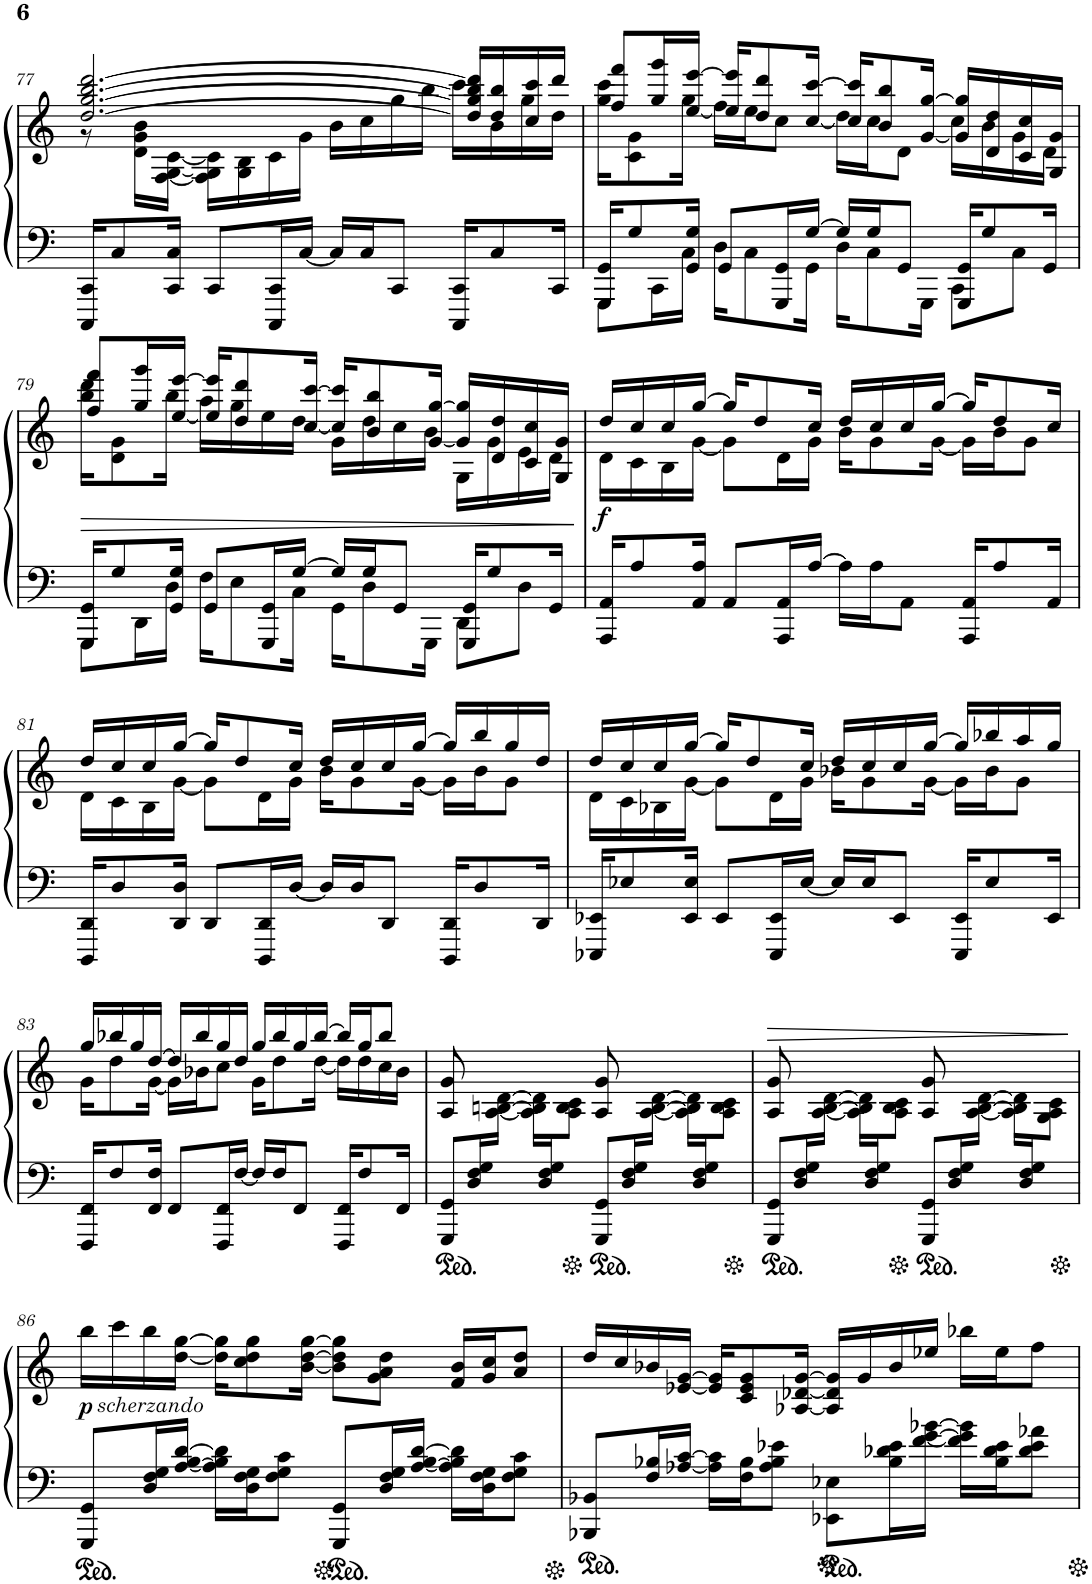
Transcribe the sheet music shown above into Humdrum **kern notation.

**kern	**kern	**dynam
*part1	*part1	*part1
*staff2	*staff1	*staff1/2
*I"Piano	*	*
*I'Pno.	*	*
!!LO:PB:g=z
*clefF4	*clefG2	*
*k[]	*k[]	*
*M4/4	*M4/4	*
=77	=77	=77
*	*^	*
16CCC/ 16CC/KL	[2.dd/ [2.gg/ [2.bb/ [2.ddd/	8r	.
8C/	.	.	.
.	.	16d\ 16g\ 16b\LL	.
16CC/ 16C/Jk	.	[16F\ [16G\ [16c\JJ	.
8CC/L	.	16F\] 16G\] 16c\]LL	.
.	.	16G\ 16B\	.
16CCC/ 16CC/L	.	16c\	.
[16C/JJ	.	16g\JJ	.
16C/LL]	.	16b\LL	.
16C/J	.	16cc\	.
8CC/J	.	16gg\	.
.	.	16bb\JJ	.
16CCC/ 16CC/KL	16dd/] 16gg/] 16bb/] 16ddd/]LL	16ccc\LL	.
8C/	16dd/ 16bb/	16b\	.
.	16cc/ 16ccc/	16gg\	.
16CC/Jk	16ddd/JJ	16dd\JJ	.
=78	=78	=78	=78
*^	*	*	*
8GGG\L	16GGG/ 16GG/KL	8ff/ 8fff/L	16gg\ 16ccc\KL	.
.	8G/	.	8c\ 8g\	.
16CC\L	.	16gg/ 16ggg/L	.	.
16C\JJ	16GG/ 16G/Jk	[<16ee/ [16eee/JJ	16gg\Jk	.
16D\KL	8GG/L	16ee/] 16eee/]KL	16ff\LL	.
8C\	.	8dd/ 8ddd/	16ee\J	.
.	16GGG/ 16GG/L	.	8cc\J	.
16GG\Jk	[16G/JJ	[<16cc/ [16ccc/Jk	.	.
16D\KL	16G/LL]	16cc/] 16ccc/]KL	16dd\LL	.
8C\	16G/J	8b/ 8bb/	16cc\J	.
.	8GG/J	.	8d\J	.
16GGG\Jk	.	[<16g/ [16gg/Jk	.	.
8CC\L	16GGG/ 16GG/KL	16g/] 16gg/]LL	16cc\LL	.
.	8G/	16d/ 16dd/	16b\	.
8C\J	.	16c/ 16cc/	16g\	.
.	16GG/Jk	16G/ 16g/JJ	16d\JJ	.
!!LO:LB:g=z	!!
=79	=79	=79	=79	=79
8GGG\L	16GGG/ 16GG/KL	8ff/ 8fff/L	16bb\ 16ddd\KL	.
.	8G/	.	8d\ 8g\	.
16DD\L	.	16gg/ 16ggg/L	.	.
16D\JJ	16GG/ 16G/Jk	[<16ee/ [16eee/JJ	16bb\Jk	.
16F\KL	8GG/L	16ee/] 16eee/]KL	16aa\LL	.
8E\	.	8dd/ 8ddd/	16gg\	.
.	16GGG/ 16GG/L	.	16ee\	.
16C\Jk	[16G/JJ	[<16cc/ [16ccc/Jk	16dd\JJ	.
16GG\KL	16G/LL]	16cc/] 16ccc/]KL	16g\LL	.
8D\	16G/J	8b/ 8bb/	16dd\	.
.	8GG/J	.	16cc\	.
16GGG\Jk	.	[<16g/ [16gg/Jk	16b\JJ	.
8DD\L	16GGG/ 16GG/KL	16g/] 16gg/]LL	16G\LL	.
.	8G/	16d/ 16dd/	16g\	.
8D\J	.	16c/ 16cc/	16e\	.
.	16GG/Jk	16G/ 16g/JJ	16d\JJ	.
=80	=80	=80	=80	=80
!	!	!	!	!LO:DY:b
*v	*v	*	*	*
16AAA/ 16AA/KL	16dd/LL	16d\LL	f
8A/	16cc/	16c\	.
.	16cc/	16B\	.
16AA/ 16A/Jk	[16gg/JJ	[16g\JJ	.
8AA/L	16gg/KL]	8g\L]	.
.	8dd/	.	.
16AAA/ 16AA/L	.	16d\L	.
[16A/JJ	16cc/Jk	16g\JJ	.
16A\LL]	16dd/LL	16b\KL	.
16A\J	16cc/	8g\	.
8AA\J	16cc/	.	.
.	[16gg/JJ	[16g\Jk	.
16AAA/ 16AA/KL	16gg/KL]	16g\LL]	.
8A/	8dd/	16b\J	.
.	.	8g\J	.
16AA/Jk	16cc/Jk	.	.
!!LO:LB:g=z	!!
=81	=81	=81	=81
16DDD/ 16DD/KL	16dd/LL	16d\LL	.
8D/	16cc/	16c\	.
.	16cc/	16B\	.
16DD/ 16D/Jk	[16gg/JJ	[16g\JJ	.
8DD/L	16gg/KL]	8g\L]	.
.	8dd/	.	.
16DDD/ 16DD/L	.	16d\L	.
[16D/JJ	16cc/Jk	16g\JJ	.
16D/LL]	16dd/LL	16b\KL	.
16D/J	16cc/	8g\	.
8DD/J	16cc/	.	.
.	[16gg/JJ	[16g\Jk	.
16DDD/ 16DD/KL	16gg/LL]	16g\LL]	.
8D/	16bb/	16b\J	.
.	16gg/	8g\J	.
16DD/Jk	16dd/JJ	.	.
=82	=82	=82	=82
16EEE-X/ 16EE-X/KL	16dd/LL	16d\LL	.
8E-X/	16cc/	16c\	.
.	16cc/	16B-X\	.
16EE-/ 16E-/Jk	[16gg/JJ	[16g\JJ	.
8EE-/L	16gg/KL]	8g\L]	.
.	8dd/	.	.
16EEE-/ 16EE-/L	.	16d\L	.
[16E-/JJ	16cc/Jk	16g\JJ	.
16E-/LL]	16dd/LL	16b-X\KL	.
16E-/J	16cc/	8g\	.
8EE-/J	16cc/	.	.
.	[16gg/JJ	[16g\Jk	.
16EEE-/ 16EE-/KL	16gg/LL]	16g\LL]	.
8E-/	16bb-X/	16b-\J	.
.	16aa/	8g\J	.
16EE-/Jk	16gg/JJ	.	.
!!LO:LB:g=z	!!
=83	=83	=83	=83
16FFF/ 16FF/KL	16gg/LL	16g\KL	.
8F/	16bb-X/	8dd\	.
.	16gg/	.	.
16FF/ 16F/Jk	[16dd/JJ	[16g\Jk	.
8FF/L	16dd/LL]	16g\LL]	.
.	16bb-/	16b-X\J	.
16FFF/ 16FF/L	16gg/	8cc\J	.
[16F/JJ	16dd/JJ	.	.
16F/LL]	16gg/LL	16g\KL	.
16F/J	16bb-/	8dd\	.
8FF/J	16gg/	.	.
.	[16bb-/JJ	[16dd\Jk	.
16FFF/ 16FF/KL	16bb-/LL]	16dd\LL]	.
8F/	16gg/J	16dd\	.
.	8bb-/J	16cc\	.
16FF/Jk	.	16b-\JJ	.
=84	=84	=84	=84
8GGG/ 8GG/L	8A/ 8g/	8.ryy	.
16D/ 16F/ 16G/L	8ryy	.	.
8ryy	.	[16A\ [16Bn\ [16d\JJ	.
.	4ryy	16A\] 16B\] 16d\]LL	.
16D/ 16F/ 16G/J	.	16ryy	.
8ryy	.	8A\ 8B\ 8c\J	.
8GGG/ 8GG/L	8A/ 8g/	8.ryy	.
16D/ 16F/ 16G/L	8ryy	.	.
8ryy	.	[16A\ [16B\ [16d\JJ	.
.	4ryy	16A\] 16B\] 16d\]LL	.
16D/ 16F/ 16G/J	.	16ryy	.
8ryy	.	8A\ 8B\ 8c\J	.
=85	=85	=85	=85
8GGG/ 8GG/L	8A/ 8g/	8.ryy	.
16D/ 16F/ 16G/L	8ryy	.	.
8ryy	.	[16A\ [16B\ [16d\JJ	.
.	4ryy	16A\] 16B\] 16d\]LL	.
16D/ 16F/ 16G/J	.	16ryy	.
8ryy	.	8A\ 8B\ 8c\J	.
8GGG/ 8GG/L	8A/ 8g/	8.ryy	.
16D/ 16F/ 16G/L	8ryy	.	.
8ryy	.	[16A\ [16B\ [16d\JJ	.
.	4ryy	16A\] 16B\] 16d\]LL	.
16D/ 16F/ 16G/J	.	16ryy	.
8ryy	.	8G\ 8A\ 8c\J	.
!!LO:LB:g=z
=86	=86	=86	=86
!	!LO:TX:b:i:t=scherzando	!	!
!	!	!	!LO:DY:b
*	*v	*v	*
8GGG/ 8GG/L	16bb\LL	p
.	16ccc\	.
16D/ 16F/ 16G/L	16bb\	.
[16A/ [16B/ [16d/JJ	[16dd\ [16gg\JJ	.
16A\] 16B\] 16d\]LL	16dd\] 16gg\]KL	.
16D\ 16F\ 16G\J	8cc\ 8dd\ 8gg\	.
8F\ 8G\ 8c\J	.	.
.	[16b\ [16dd\ [16gg\Jk	.
8GGG/ 8GG/L	8b\] 8dd\] 8gg\]L	.
16D/ 16F/ 16G/L	8g\ 8a\ 8dd\J	.
[16A/ [16B/ [16d/JJ	.	.
16A\] 16B\] 16d\]LL	16f/ 16b/LL	.
16D\ 16F\ 16G\J	16g/ 16cc/J	.
8F\ 8G\ 8c\J	8a/ 8dd/J	.
=87	=87	=87
8BBB-X/ 8BB-X/L	16dd/LL	.
.	16cc/	.
16F/ 16B-X/L	16b-X/	.
[16A-X/ [16c/JJ	[16e-X/ [16g/JJ	.
16A-\] 16c\]LL	16e-/] 16g/]KL	.
16F\ 16B-\J	8c/ 8e-/ 8g/	.
8A-\ 8B-\ 8e-X\J	.	.
.	[16A-X/ [16d-X/ [16g/Jk	.
8EE-X\ 8E-X\L	16A-/] 16d-/] 16g/]LL	.
.	16g/	.
16B-\ 16d-X\ 16e-\L	16b-/	.
[16f\ [16g\ [16b-X\JJ	16ee-X/JJ	.
16f\] 16g\] 16b-\]LL	16bb-X\LL	.
16B-\ 16d-\ 16e-\J	16ee-\J	.
8d-\ 8e-\ 8a-X\J	8ff\J	.
=	=	=
*-	*-	*-
